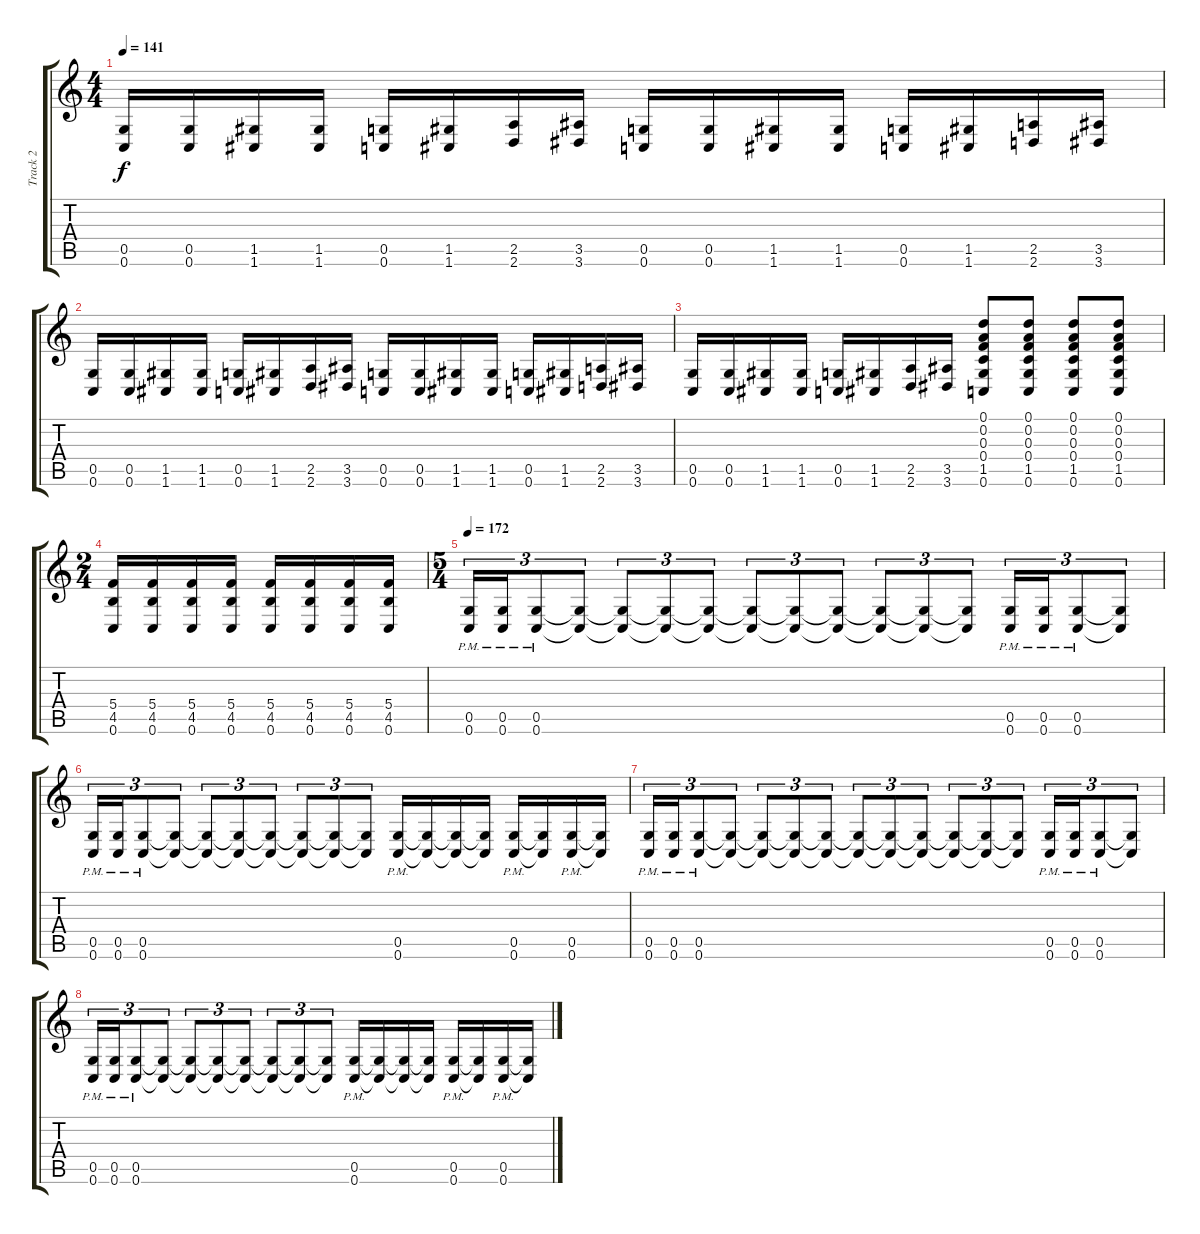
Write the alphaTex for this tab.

\track ("Track 2" "Track 2") {instrument distortionguitar}
\staff {score tabs}
\tuning (D4 A3 F3 C3 G2 C2) {hide}
\ts (4 4)
\tempo 141
\clef g2
\ks c
(0.5 0.6).16{dy f} (0.5 0.6).16 (1.5 1.6).16 (1.5 1.6).16 (0.5 0.6).16 (1.5 1.6).16 (2.5 2.6).16 (3.5 3.6).16 (0.5 0.6).16 (0.5 0.6).16 (1.5 1.6).16 (1.5 1.6).16 (0.5 0.6).16 (1.5 1.6).16 (2.5 2.6).16 (3.5 3.6).16 |
(0.5 0.6).16 (0.5 0.6).16 (1.5 1.6).16 (1.5 1.6).16 (0.5 0.6).16 (1.5 1.6).16 (2.5 2.6).16 (3.5 3.6).16 (0.5 0.6).16 (0.5 0.6).16 (1.5 1.6).16 (1.5 1.6).16 (0.5 0.6).16 (1.5 1.6).16 (2.5 2.6).16 (3.5 3.6).16 |
(0.5 0.6).16 (0.5 0.6).16 (1.5 1.6).16 (1.5 1.6).16 (0.5 0.6).16 (1.5 1.6).16 (2.5 2.6).16 (3.5 3.6).16 (0.1 0.2 0.3 0.4 1.5 0.6).8 (0.1 0.2 0.3 0.4 1.5 0.6).8 (0.1 0.2 0.3 0.4 1.5 0.6).8 (0.1 0.2 0.3 0.4 1.5 0.6).8 |
\ts (2 4)
(5.4 4.5 0.6).16 (5.4 4.5 0.6).16 (5.4 4.5 0.6).16 (5.4 4.5 0.6).16 (5.4 4.5 0.6).16 (5.4 4.5 0.6).16 (5.4 4.5 0.6).16 (5.4 4.5 0.6).16 |
\ts (5 4)
\tempo 172
(0.5{pm} 0.6{pm}).16{tu (3 2)} (0.5{pm} 0.6{pm}).16{tu (3 2)} (0.5{pm} 0.6{pm}).8{tu (3 2)} (0.5{t} 0.6{t}).8{tu (3 2)} (0.5{t} 0.6{t}).8{tu (3 2)} (0.5{t} 0.6{t}).8{tu (3 2)} (0.5{t} 0.6{t}).8{tu (3 2)} (0.5{t} 0.6{t}).8{tu (3 2)} (0.5{t} 0.6{t}).8{tu (3 2)} (0.5{t} 0.6{t}).8{tu (3 2)} (0.5{t} 0.6{t}).8{tu (3 2)} (0.5{t} 0.6{t}).8{tu (3 2)} (0.5{t} 0.6{t}).8{tu (3 2)} (0.5{pm} 0.6{pm}).16{tu (3 2)} (0.5{pm} 0.6{pm}).16{tu (3 2)} (0.5{pm} 0.6{pm}).8{tu (3 2)} (0.5{t} 0.6{t}).8{tu (3 2)} |
(0.5{pm} 0.6{pm}).16{tu (3 2)} (0.5{pm} 0.6{pm}).16{tu (3 2)} (0.5{pm} 0.6{pm}).8{tu (3 2)} (0.5{t} 0.6{t}).8{tu (3 2)} (0.5{t} 0.6{t}).8{tu (3 2)} (0.5{t} 0.6{t}).8{tu (3 2)} (0.5{t} 0.6{t}).8{tu (3 2)} (0.5{t} 0.6{t}).8{tu (3 2)} (0.5{t} 0.6{t}).8{tu (3 2)} (0.5{t} 0.6{t}).8{tu (3 2)} (0.5{pm} 0.6{pm}).16 (0.5{t} 0.6{t}).16 (0.5{t} 0.6{t}).16 (0.5{t} 0.6{t}).16 (0.5{pm} 0.6{pm}).16 (0.5{t} 0.6{t}).16 (0.5{pm} 0.6{pm}).16 (0.5{t} 0.6{t}).16 |
(0.5{pm} 0.6{pm}).16{tu (3 2)} (0.5{pm} 0.6{pm}).16{tu (3 2)} (0.5{pm} 0.6{pm}).8{tu (3 2)} (0.5{t} 0.6{t}).8{tu (3 2)} (0.5{t} 0.6{t}).8{tu (3 2)} (0.5{t} 0.6{t}).8{tu (3 2)} (0.5{t} 0.6{t}).8{tu (3 2)} (0.5{t} 0.6{t}).8{tu (3 2)} (0.5{t} 0.6{t}).8{tu (3 2)} (0.5{t} 0.6{t}).8{tu (3 2)} (0.5{t} 0.6{t}).8{tu (3 2)} (0.5{t} 0.6{t}).8{tu (3 2)} (0.5{t} 0.6{t}).8{tu (3 2)} (0.5{pm} 0.6{pm}).16{tu (3 2)} (0.5{pm} 0.6{pm}).16{tu (3 2)} (0.5{pm} 0.6{pm}).8{tu (3 2)} (0.5{t} 0.6{t}).8{tu (3 2)} |
(0.5{pm} 0.6{pm}).16{tu (3 2)} (0.5{pm} 0.6{pm}).16{tu (3 2)} (0.5{pm} 0.6{pm}).8{tu (3 2)} (0.5{t} 0.6{t}).8{tu (3 2)} (0.5{t} 0.6{t}).8{tu (3 2)} (0.5{t} 0.6{t}).8{tu (3 2)} (0.5{t} 0.6{t}).8{tu (3 2)} (0.5{t} 0.6{t}).8{tu (3 2)} (0.5{t} 0.6{t}).8{tu (3 2)} (0.5{t} 0.6{t}).8{tu (3 2)} (0.5{pm} 0.6{pm}).16 (0.5{t} 0.6{t}).16 (0.5{t} 0.6{t}).16 (0.5{t} 0.6{t}).16 (0.5{pm} 0.6{pm}).16 (0.5{t} 0.6{t}).16 (0.5{pm} 0.6{pm}).16 (0.5{t} 0.6{t}).16
